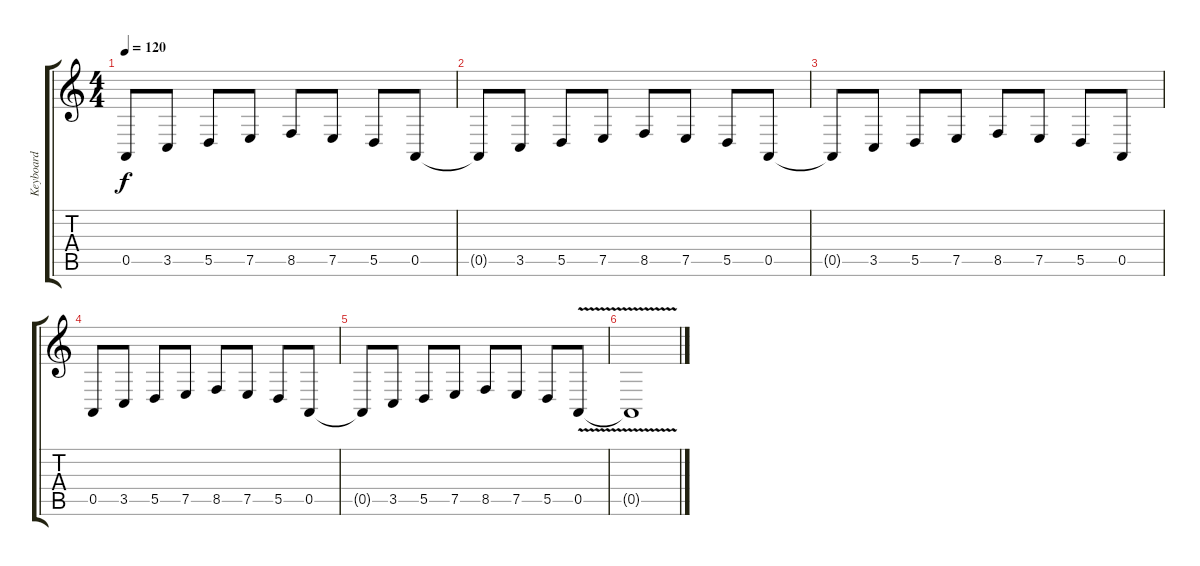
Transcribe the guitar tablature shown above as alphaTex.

\track ("Keyboard" "Keyboard") {instrument synthstrings1}
\staff {score tabs}
\tuning (E4 B3 G3 D3 A2 E2) {hide}
\ts (4 4)
\tempo 120
\clef g2
\ks c
0.5{t}.8{dy f} 3.5.8 5.5.8 7.5.8 8.5.8 7.5.8 5.5.8 0.5.8 |
0.5{t}.8 3.5.8 5.5.8 7.5.8 8.5.8 7.5.8 5.5.8 0.5.8 |
0.5{t}.8 3.5.8 5.5.8 7.5.8 8.5.8 7.5.8 5.5.8 0.5.8 |
0.5.8 3.5.8 5.5.8 7.5.8 8.5.8 7.5.8 5.5.8 0.5.8 |
0.5{t}.8 3.5.8 5.5.8 7.5.8 8.5.8 7.5.8 5.5.8 0.5{v}.8 |
0.5{t}.1
